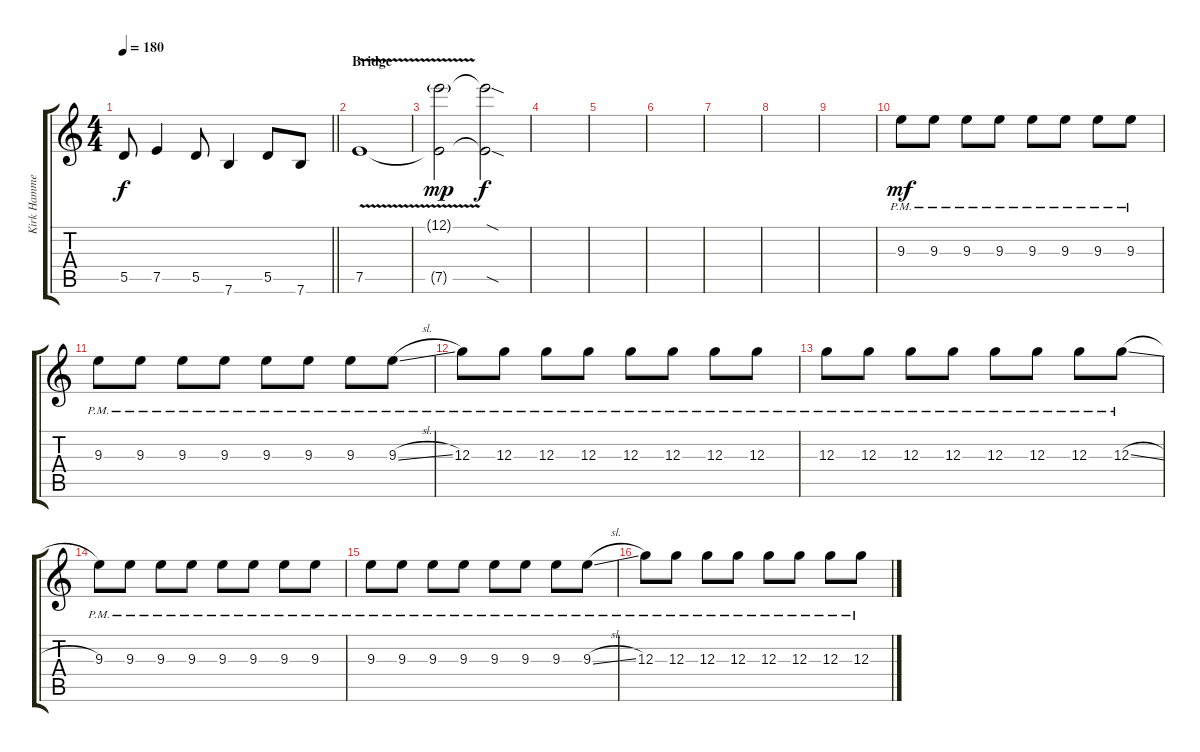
\track ("Kirk Hammet (Lead)" "Kirk Hamme") {instrument overdrivenguitar}
\staff {score tabs}
\tuning (E4 B3 G3 D3 A2 E2) {hide}
\ts (4 4)
\tempo 180
\clef g2
\barLineRight lightlight
\ks c
5.5.8{dy f} 7.5.4 5.5.8 7.6.4 5.5.8 7.6.8 |
\section ("" "Bridge")
7.5{v}.1 |
(12.1{g} 7.5{t}).2{dy mp} (12.1{sod t} 7.5{sod t}).2{dy f} |
|
|
|
|
|
|
9.3{pm}.8{dy mf instrument distortionguitar} 9.3{pm}.8 9.3{pm}.8 9.3{pm}.8 9.3{pm}.8 9.3{pm}.8 9.3{pm}.8 9.3{pm}.8 |
9.3{pm}.8 9.3{pm}.8 9.3{pm}.8 9.3{pm}.8 9.3{pm}.8 9.3{pm}.8 9.3{pm}.8 9.3{sl pm}.8 |
12.3{pm}.8 12.3{pm}.8 12.3{pm}.8 12.3{pm}.8 12.3{pm}.8 12.3{pm}.8 12.3{pm}.8 12.3{pm}.8 |
12.3{pm}.8 12.3{pm}.8 12.3{pm}.8 12.3{pm}.8 12.3{pm}.8 12.3{pm}.8 12.3{pm}.8 12.3{sl pm}.8 |
9.3{pm}.8 9.3{pm}.8 9.3{pm}.8 9.3{pm}.8 9.3{pm}.8 9.3{pm}.8 9.3{pm}.8 9.3{pm}.8 |
9.3{pm}.8 9.3{pm}.8 9.3{pm}.8 9.3{pm}.8 9.3{pm}.8 9.3{pm}.8 9.3{pm}.8 9.3{sl pm}.8 |
12.3{pm}.8 12.3{pm}.8 12.3{pm}.8 12.3{pm}.8 12.3{pm}.8 12.3{pm}.8 12.3{pm}.8 12.3{pm}.8
